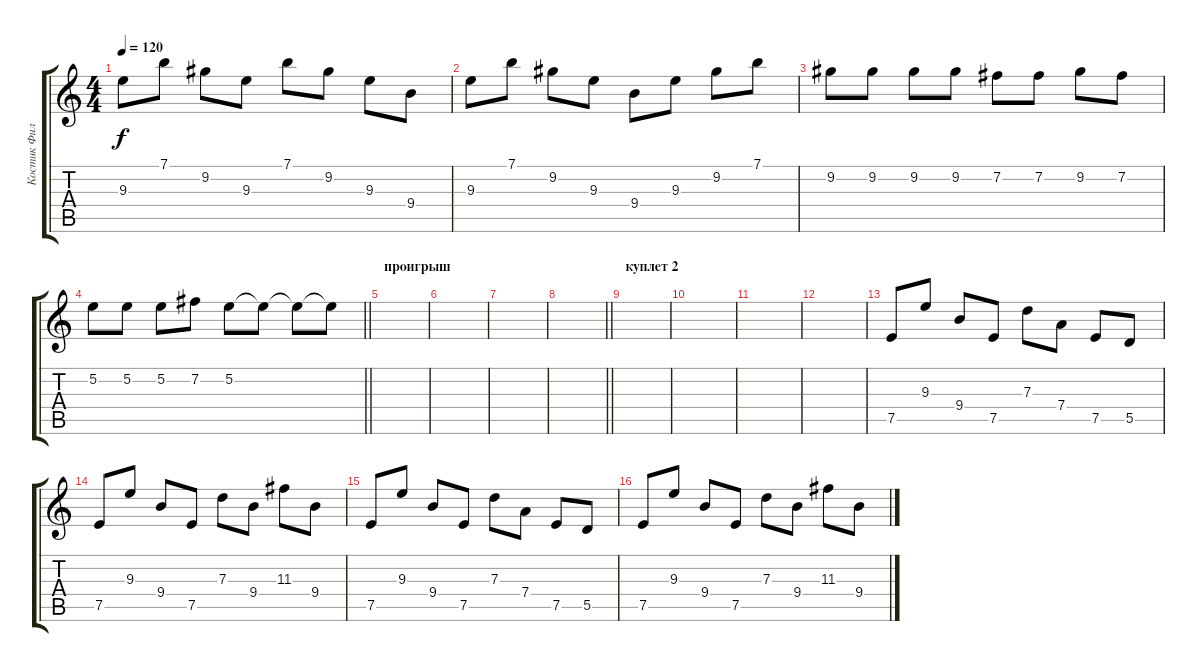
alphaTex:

\track ("Костик Филимонов" "Костик Фил") {instrument overdrivenguitar}
\staff {score tabs}
\tuning (E4 B3 G3 D3 A2 E2) {hide}
\ts (4 4)
\tempo 120
\clef g2
\ks c
9.3.8{dy f} 7.1.8 9.2.8 9.3.8 7.1.8 9.2.8 9.3.8 9.4.8 |
9.3.8 7.1.8 9.2.8 9.3.8 9.4.8 9.3.8 9.2.8 7.1.8 |
9.2.8 9.2.8 9.2.8 9.2.8 7.2.8 7.2.8 9.2.8 7.2.8 |
\barLineRight lightlight
5.2.8 5.2.8 5.2.8 7.2.8 5.2.8 5.2{t}.8 5.2{t}.8 5.2{t}.8 |
\section ("" "проигрыш")
|
|
|
\barLineRight lightlight
|
\section ("" "куплет 2 ")
|
|
|
|
7.5.8 9.3.8 9.4.8 7.5.8 7.3.8 7.4.8 7.5.8 5.5.8 |
7.5.8 9.3.8 9.4.8 7.5.8 7.3.8 9.4.8 11.3.8 9.4.8 |
7.5.8 9.3.8 9.4.8 7.5.8 7.3.8 7.4.8 7.5.8 5.5.8 |
7.5.8 9.3.8 9.4.8 7.5.8 7.3.8 9.4.8 11.3.8 9.4.8
